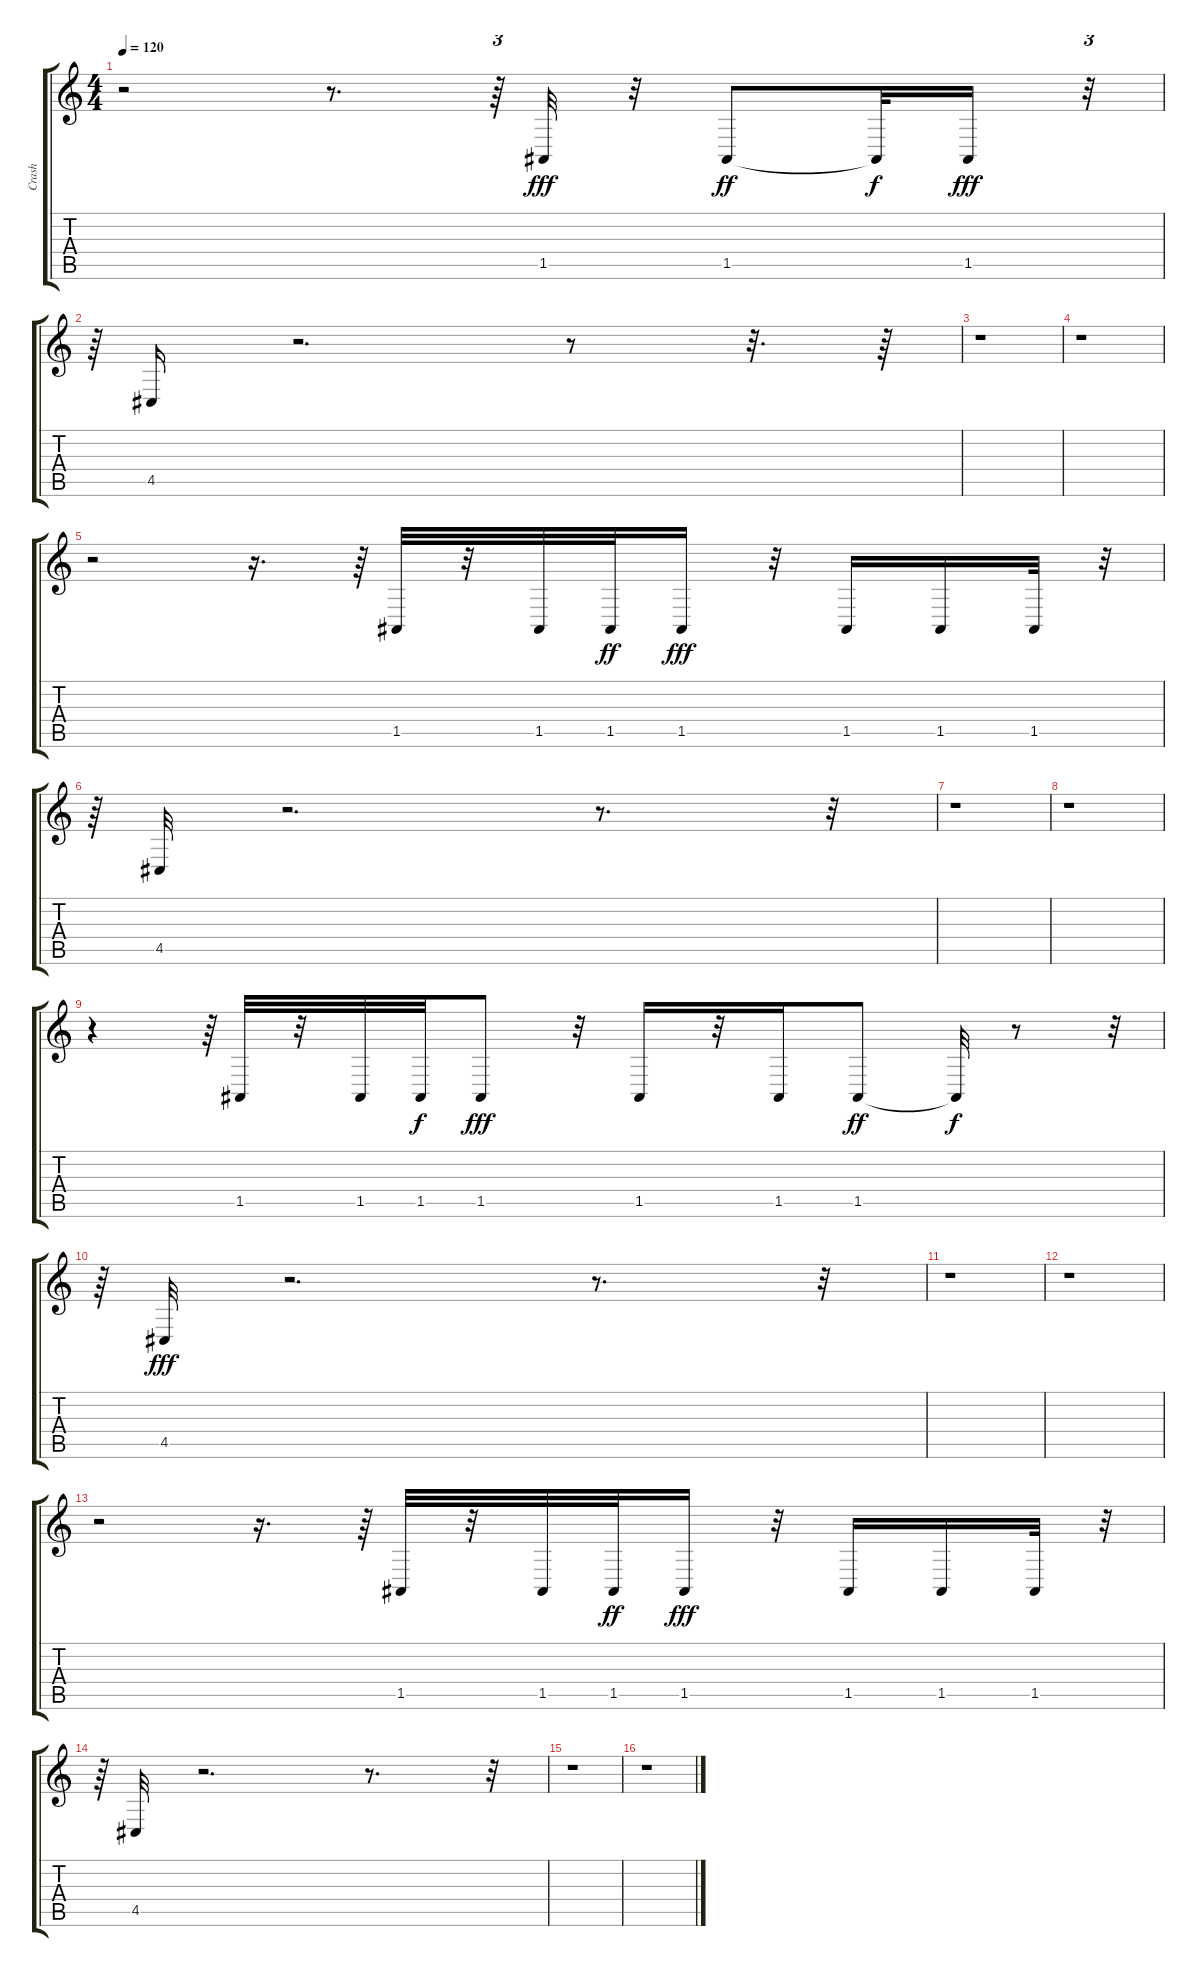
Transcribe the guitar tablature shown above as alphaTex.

\track ("Crash" "Crash") {instrument reversecymbal}
\staff {score tabs}
\tuning (E4 B3 G3 D3 A2 E2) {hide}
\ts (4 4)
\tempo 120
\clef g2
\ks c
r.2{dy fff} r.8{d} r.64{tu (3 2)} 1.5.32{volume 10} r.32 1.5.8{dy ff} 1.5{t}.32{dy f} 1.5.16{dy fff} r.32{tu (3 2)} |
r.64{tu (3 2)} 4.5.16 r.2{d} r.8 r.32{d} r.64 |
r.1 |
r.1 |
r.2 r.16{d} r.64{tu (3 2)} 1.5.32{volume 10} r.32 1.5.32 1.5.32{dy ff} 1.5.16{dy fff} r.32 1.5.16 1.5.16 1.5.32 r.32{tu (3 2)} |
r.64{tu (3 2)} 4.5.32 r.2{d} r.8{d} r.32{tu (3 2)} |
r.1 |
r.1 |
r.4 r.64{tu (3 2)} 1.5.32{volume 10} r.32 1.5.32 1.5.32{dy f} 1.5.8{dy fff} r.32 1.5.16 r.32 1.5.16 1.5.8{dy ff} 1.5{t}.32{dy f} r.8 r.32{tu (3 2)} |
r.64{tu (3 2)} 4.5.32{dy fff} r.2{d} r.8{d} r.32{tu (3 2)} |
r.1 |
r.1 |
r.2 r.16{d} r.64{tu (3 2)} 1.5.32{volume 10} r.32 1.5.32 1.5.32{dy ff} 1.5.16{dy fff} r.32 1.5.16 1.5.16 1.5.32 r.32{tu (3 2)} |
r.64{tu (3 2)} 4.5.32 r.2{d} r.8{d} r.32{tu (3 2)} |
r.1 |
r.1
